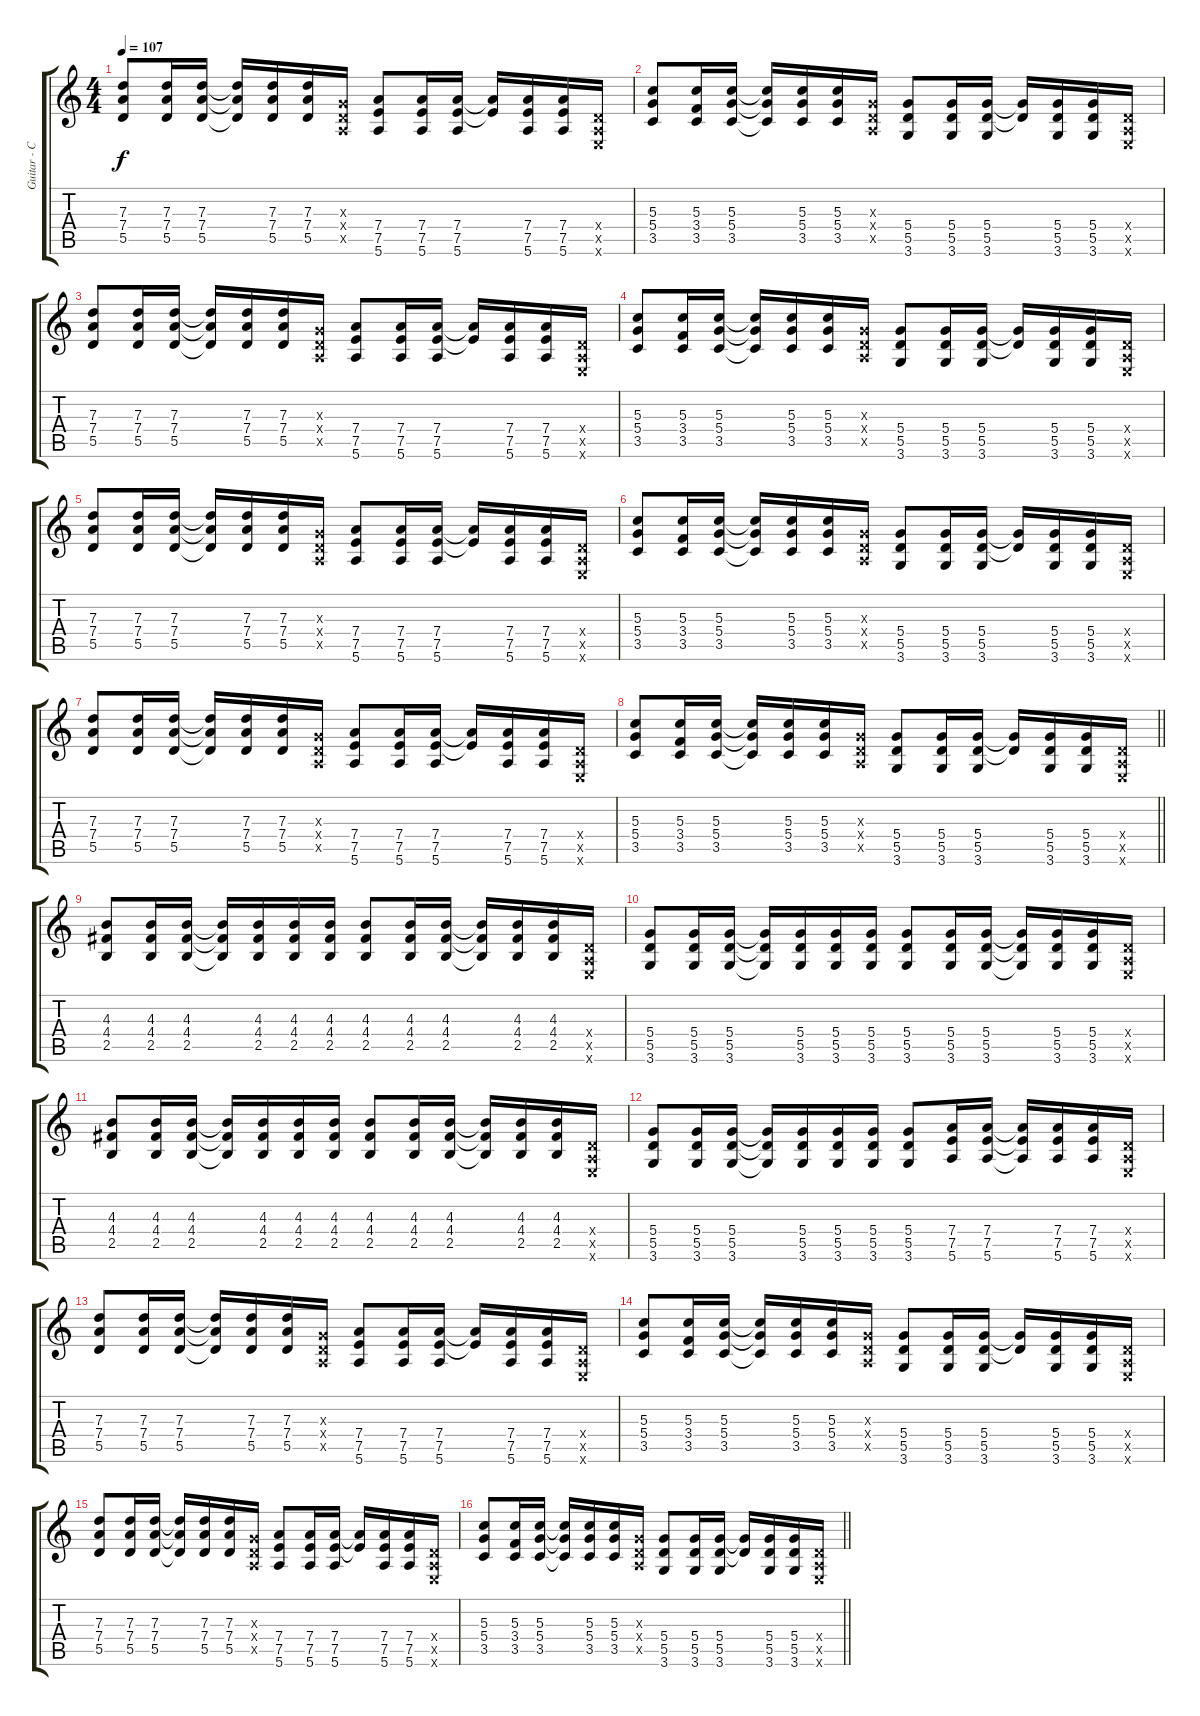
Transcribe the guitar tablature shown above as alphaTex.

\track ("Guitar - Chester Bennington" "Guitar - C") {instrument electricguitarclean}
\staff {score tabs}
\tuning (E4 B3 G3 D3 A2 E2) {hide}
\ts (4 4)
\tempo 107
\clef g2
\ks c
(7.3 7.4 5.5).8{dy f} (7.3 7.4 5.5).16 (7.3 7.4 5.5).16 (7.3{t} 7.4{t} 5.5{t}).16 (7.3 7.4 5.5).16 (7.3 7.4 5.5).16 (0.3{x} 0.4{x} 0.5{x}).16 (7.4 7.5 5.6).8 (7.4 7.5 5.6).16 (7.4 7.5 5.6).16 (7.4{t} 7.5{t}).16 (7.4 7.5 5.6).16 (7.4 7.5 5.6).16 (0.4{x} 0.5{x} 0.6{x}).16 |
(5.3 5.4 3.5).8 (5.3 3.4 3.5).16 (5.3 5.4 3.5).16 (5.3{t} 5.4{t} 3.5{t}).16 (5.3 5.4 3.5).16 (5.3 5.4 3.5).16 (0.3{x} 0.4{x} 0.5{x}).16 (5.4 5.5 3.6).8 (5.4 5.5 3.6).16 (5.4 5.5 3.6).16 (5.4{t} 5.5{t}).16 (5.4 5.5 3.6).16 (5.4 5.5 3.6).16 (0.4{x} 0.5{x} 0.6{x}).16 |
(7.3 7.4 5.5).8 (7.3 7.4 5.5).16 (7.3 7.4 5.5).16 (7.3{t} 7.4{t} 5.5{t}).16 (7.3 7.4 5.5).16 (7.3 7.4 5.5).16 (0.3{x} 0.4{x} 0.5{x}).16 (7.4 7.5 5.6).8 (7.4 7.5 5.6).16 (7.4 7.5 5.6).16 (7.4{t} 7.5{t}).16 (7.4 7.5 5.6).16 (7.4 7.5 5.6).16 (0.4{x} 0.5{x} 0.6{x}).16 |
(5.3 5.4 3.5).8 (5.3 3.4 3.5).16 (5.3 5.4 3.5).16 (5.3{t} 5.4{t} 3.5{t}).16 (5.3 5.4 3.5).16 (5.3 5.4 3.5).16 (0.3{x} 0.4{x} 0.5{x}).16 (5.4 5.5 3.6).8 (5.4 5.5 3.6).16 (5.4 5.5 3.6).16 (5.4{t} 5.5{t}).16 (5.4 5.5 3.6).16 (5.4 5.5 3.6).16 (0.4{x} 0.5{x} 0.6{x}).16 |
(7.3 7.4 5.5).8 (7.3 7.4 5.5).16 (7.3 7.4 5.5).16 (7.3{t} 7.4{t} 5.5{t}).16 (7.3 7.4 5.5).16 (7.3 7.4 5.5).16 (0.3{x} 0.4{x} 0.5{x}).16 (7.4 7.5 5.6).8 (7.4 7.5 5.6).16 (7.4 7.5 5.6).16 (7.4{t} 7.5{t}).16 (7.4 7.5 5.6).16 (7.4 7.5 5.6).16 (0.4{x} 0.5{x} 0.6{x}).16 |
(5.3 5.4 3.5).8 (5.3 3.4 3.5).16 (5.3 5.4 3.5).16 (5.3{t} 5.4{t} 3.5{t}).16 (5.3 5.4 3.5).16 (5.3 5.4 3.5).16 (0.3{x} 0.4{x} 0.5{x}).16 (5.4 5.5 3.6).8 (5.4 5.5 3.6).16 (5.4 5.5 3.6).16 (5.4{t} 5.5{t}).16 (5.4 5.5 3.6).16 (5.4 5.5 3.6).16 (0.4{x} 0.5{x} 0.6{x}).16 |
(7.3 7.4 5.5).8 (7.3 7.4 5.5).16 (7.3 7.4 5.5).16 (7.3{t} 7.4{t} 5.5{t}).16 (7.3 7.4 5.5).16 (7.3 7.4 5.5).16 (0.3{x} 0.4{x} 0.5{x}).16 (7.4 7.5 5.6).8 (7.4 7.5 5.6).16 (7.4 7.5 5.6).16 (7.4{t} 7.5{t}).16 (7.4 7.5 5.6).16 (7.4 7.5 5.6).16 (0.4{x} 0.5{x} 0.6{x}).16 |
\barLineRight lightlight
(5.3 5.4 3.5).8 (5.3 3.4 3.5).16 (5.3 5.4 3.5).16 (5.3{t} 5.4{t} 3.5{t}).16 (5.3 5.4 3.5).16 (5.3 5.4 3.5).16 (0.3{x} 0.4{x} 0.5{x}).16 (5.4 5.5 3.6).8 (5.4 5.5 3.6).16 (5.4 5.5 3.6).16 (5.4{t} 5.5{t}).16 (5.4 5.5 3.6).16 (5.4 5.5 3.6).16 (0.4{x} 0.5{x} 0.6{x}).16 |
(4.3 4.4 2.5).8 (4.3 4.4 2.5).16 (4.3 4.4 2.5).16 (4.3{t} 4.4{t} 2.5{t}).16 (4.3 4.4 2.5).16 (4.3 4.4 2.5).16 (4.3 4.4 2.5).16 (4.3 4.4 2.5).8 (4.3 4.4 2.5).16 (4.3 4.4 2.5).16 (4.3{t} 4.4{t} 2.5{t}).16 (4.3 4.4 2.5).16 (4.3 4.4 2.5).16 (0.4{x} 0.5{x} 0.6{x}).16 |
(5.4 5.5 3.6).8 (5.4 5.5 3.6).16 (5.4 5.5 3.6).16 (5.4{t} 5.5{t} 3.6{t}).16 (5.4 5.5 3.6).16 (5.4 5.5 3.6).16 (5.4 5.5 3.6).16 (5.4 5.5 3.6).8 (5.4 5.5 3.6).16 (5.4 5.5 3.6).16 (5.4{t} 5.5{t} 3.6{t}).16 (5.4 5.5 3.6).16 (5.4 5.5 3.6).16 (0.4{x} 0.5{x} 0.6{x}).16 |
(4.3 4.4 2.5).8 (4.3 4.4 2.5).16 (4.3 4.4 2.5).16 (4.3{t} 4.4{t} 2.5{t}).16 (4.3 4.4 2.5).16 (4.3 4.4 2.5).16 (4.3 4.4 2.5).16 (4.3 4.4 2.5).8 (4.3 4.4 2.5).16 (4.3 4.4 2.5).16 (4.3{t} 4.4{t} 2.5{t}).16 (4.3 4.4 2.5).16 (4.3 4.4 2.5).16 (0.4{x} 0.5{x} 0.6{x}).16 |
(5.4 5.5 3.6).8 (5.4 5.5 3.6).16 (5.4 5.5 3.6).16 (5.4{t} 5.5{t} 3.6{t}).16 (5.4 5.5 3.6).16 (5.4 5.5 3.6).16 (5.4 5.5 3.6).16 (5.4 5.5 3.6).8 (7.4 7.5 5.6).16 (7.4 7.5 5.6).16 (7.4{t} 7.5{t} 5.6{t}).16 (7.4 7.5 5.6).16 (7.4 7.5 5.6).16 (0.4{x} 0.5{x} 0.6{x}).16 |
(7.3 7.4 5.5).8 (7.3 7.4 5.5).16 (7.3 7.4 5.5).16 (7.3{t} 7.4{t} 5.5{t}).16 (7.3 7.4 5.5).16 (7.3 7.4 5.5).16 (0.3{x} 0.4{x} 0.5{x}).16 (7.4 7.5 5.6).8 (7.4 7.5 5.6).16 (7.4 7.5 5.6).16 (7.4{t} 7.5{t}).16 (7.4 7.5 5.6).16 (7.4 7.5 5.6).16 (0.4{x} 0.5{x} 0.6{x}).16 |
(5.3 5.4 3.5).8 (5.3 3.4 3.5).16 (5.3 5.4 3.5).16 (5.3{t} 5.4{t} 3.5{t}).16 (5.3 5.4 3.5).16 (5.3 5.4 3.5).16 (0.3{x} 0.4{x} 0.5{x}).16 (5.4 5.5 3.6).8 (5.4 5.5 3.6).16 (5.4 5.5 3.6).16 (5.4{t} 5.5{t}).16 (5.4 5.5 3.6).16 (5.4 5.5 3.6).16 (0.4{x} 0.5{x} 0.6{x}).16 |
(7.3 7.4 5.5).8 (7.3 7.4 5.5).16 (7.3 7.4 5.5).16 (7.3{t} 7.4{t} 5.5{t}).16 (7.3 7.4 5.5).16 (7.3 7.4 5.5).16 (0.3{x} 0.4{x} 0.5{x}).16 (7.4 7.5 5.6).8 (7.4 7.5 5.6).16 (7.4 7.5 5.6).16 (7.4{t} 7.5{t}).16 (7.4 7.5 5.6).16 (7.4 7.5 5.6).16 (0.4{x} 0.5{x} 0.6{x}).16 |
\barLineRight lightlight
(5.3 5.4 3.5).8 (5.3 3.4 3.5).16 (5.3 5.4 3.5).16 (5.3{t} 5.4{t} 3.5{t}).16 (5.3 5.4 3.5).16 (5.3 5.4 3.5).16 (0.3{x} 0.4{x} 0.5{x}).16 (5.4 5.5 3.6).8 (5.4 5.5 3.6).16 (5.4 5.5 3.6).16 (5.4{t} 5.5{t}).16 (5.4 5.5 3.6).16 (5.4 5.5 3.6).16 (0.4{x} 0.5{x} 0.6{x}).16
